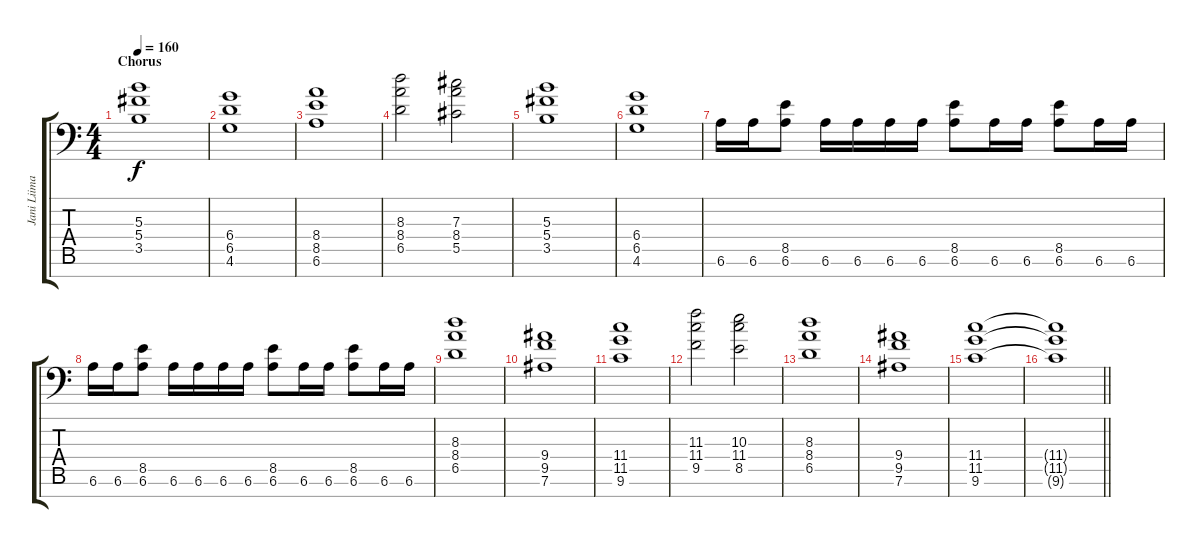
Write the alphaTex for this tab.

\track ("Jani Liimatainen (Rhythm)" "Jani Liima") {instrument distortionguitar}
\staff {score tabs}
\tuning (Eb4 Bb3 Gb3 Db3 Ab2 Eb2 Bb1) {hide}
\ts (4 4)
\section ("" "Chorus")
\tempo 160
\clef f4
\ks c
(5.3 5.4 3.5).1{dy f} |
(6.4 6.5 4.6).1 |
(8.4 8.5 6.6).1 |
(8.3 8.4 6.5).2 (7.3 8.4 5.5).2 |
(5.3 5.4 3.5).1 |
(6.4 6.5 4.6).1 |
6.6.16 6.6.16 (8.5 6.6).8 6.6.16 6.6.16 6.6.16 6.6.16 (8.5 6.6).8 6.6.16 6.6.16 (8.5 6.6).8 6.6.16 6.6.16 |
6.6.16 6.6.16 (8.5 6.6).8 6.6.16 6.6.16 6.6.16 6.6.16 (8.5 6.6).8 6.6.16 6.6.16 (8.5 6.6).8 6.6.16 6.6.16 |
(8.3 8.4 6.5).1 |
(9.4 9.5 7.6).1 |
(11.4 11.5 9.6).1 |
(11.3 11.4 9.5).2 (10.3 11.4 8.5).2 |
(8.3 8.4 6.5).1 |
(9.4 9.5 7.6).1 |
(11.4 11.5 9.6).1 |
\barLineRight lightlight
(11.4{t} 11.5{t} 9.6{t}).1
